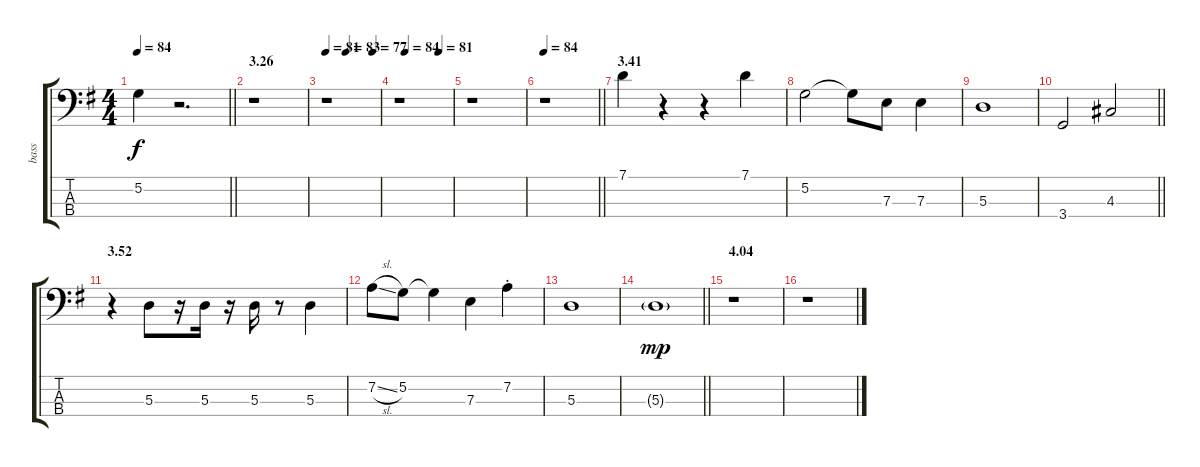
\track ("bass" "bass") {instrument acousticbass}
\staff {score tabs}
\tuning (G2 D2 A1 E1) {hide}
\ts (4 4)
\tempo 84
\clef f4
\barLineRight lightlight
\ks g
5.2.4{dy f} r.2{d} |
\section ("" "3.26")
r.1 |
\tempo 81
\tempo (83 0.375)
\tempo (77 0.875)
r.1 |
\tempo (84 0.125)
\tempo (81 0.75)
r.1 |
r.1 |
\tempo 84
\barLineRight lightlight
r.1 |
\section ("" "3.41")
7.1.4 r.4 r.4 7.1.4 |
5.2.2 5.2{t}.8 7.3.8 7.3.4 |
5.3.1 |
\barLineRight lightlight
3.4.2 4.3.2 |
\section ("" "3.52")
r.4 5.3.8 r.16 5.3.16 r.16 5.3.16 r.8 5.3.4 |
7.2{sl}.8 5.2.8 5.2{t}.4 7.3.4 7.2{st}.4 |
5.3.1 |
\barLineRight lightlight
5.3{g}.1{dy mp} |
\section ("" "4.04")
r.1 |
r.1
